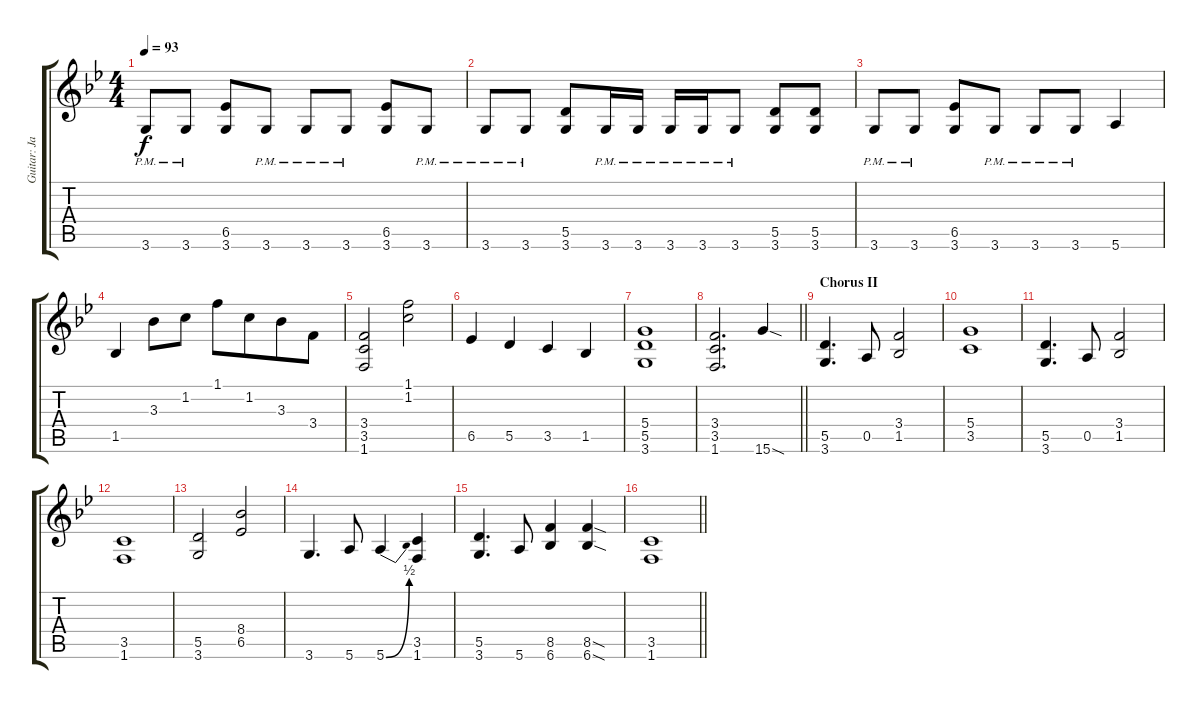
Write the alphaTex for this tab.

\track ("Guitar: Jan" "Guitar: Ja") {instrument distortionguitar}
\staff {score tabs}
\tuning (E4 B3 G3 D3 A2 E2) {hide}
\ts (4 4)
\tempo 93
\clef g2
\ks bb
3.6{pm}.8{dy f} 3.6{pm}.8 (6.5 3.6).8 3.6{pm}.8 3.6{pm}.8 3.6{pm}.8 (6.5 3.6).8 3.6{pm}.8 |
3.6{pm}.8 3.6{pm}.8 (5.5 3.6).8 3.6{pm}.16 3.6{pm}.16 3.6{pm}.16 3.6{pm}.16 3.6{pm}.8 (5.5 3.6).8 (5.5 3.6).8 |
3.6{pm}.8 3.6{pm}.8 (6.5 3.6).8 3.6{pm}.8 3.6{pm}.8 3.6{pm}.8 5.6.4 |
1.5.4 3.3.8 1.2.8{beam split} 1.1.8 1.2.8{beam merge} 3.3.8 3.4.8 |
(3.4 3.5 1.6).2 (1.1 1.2).2 |
6.5.4 5.5.4 3.5.4 1.5.4 |
(5.4 5.5 3.6).1 |
\barLineRight lightlight
(3.4 3.5 1.6).2{d} 15.6{sod}.4 |
\section ("" "Chorus II")
(5.5 3.6).4{d} 0.5.8 (3.4 1.5).2 |
(5.4 3.5).1 |
(5.5 3.6).4{d} 0.5.8 (3.4 1.5).2 |
(3.5 1.6).1 |
(5.5 3.6).2 (8.4 6.5).2 |
3.6.4{d} 5.6.8 5.6{be (bend 0 0 60 2)}.4 (3.5 1.6).4 |
(5.5 3.6).4{d} 5.6.8 (8.5 6.6).4 (8.5{sod} 6.6{sod}).4 |
\barLineRight lightlight
(3.5 1.6).1
